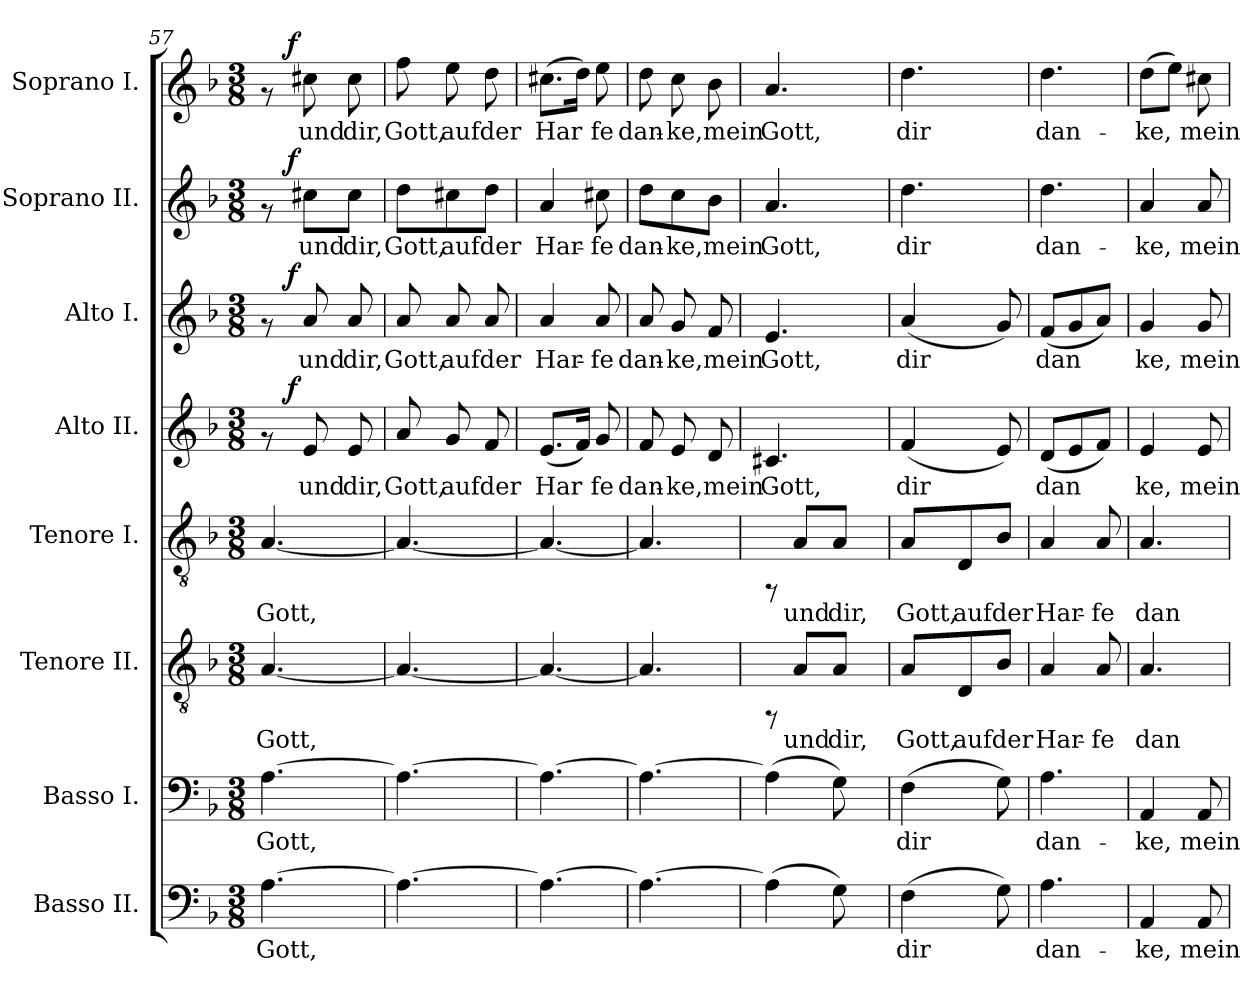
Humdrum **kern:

**kern	**text	**kern	**text	**kern	**text	**kern	**text	**kern	**text	**dynam	**kern	**text	**dynam	**kern	**text	**dynam	**kern	**text	**dynam
*part8	*part8	*part7	*part7	*part6	*part6	*part5	*part5	*part4	*part4	*part4	*part3	*part3	*part3	*part2	*part2	*part2	*part1	*part1	*part1
*staff8	*staff8	*staff7	*staff7	*staff6	*staff6	*staff5	*staff5	*staff4	*staff4	*staff4	*staff3	*staff3	*staff3	*staff2	*staff2	*staff2	*staff1	*staff1	*staff1
*I"Basso II.	*	*I"Basso I.	*	*I"Tenore II.	*	*I"Tenore I.	*	*I"Alto II.	*	*	*I"Alto I.	*	*	*I"Soprano II.	*	*	*I"Soprano I.	*	*
*clefF4	*	*clefF4	*	*clefGv2	*	*clefGv2	*	*clefG2	*	*	*clefG2	*	*	*clefG2	*	*	*clefG2	*	*
*k[b-]	*	*k[b-]	*	*k[b-]	*	*k[b-]	*	*k[b-]	*	*	*k[b-]	*	*	*k[b-]	*	*	*k[b-]	*	*
*F:	*	*F:	*	*F:	*	*F:	*	*F:	*	*	*F:	*	*	*F:	*	*	*F:	*	*
*M3/8	*	*M3/8	*	*M3/8	*	*M3/8	*	*M3/8	*	*	*M3/8	*	*	*M3/8	*	*	*M3/8	*	*
=57	=57	=57	=57	=57	=57	=57	=57	=57	=57	=57	=57	=57	=57	=57	=57	=57	=57	=57	=57
!	!LO:LY:b:cj	!	!LO:LY:b:cj	!	!LO:LY:b:cj	!	!LO:LY:b:cj	!	!	!	!	!	!	!	!	!	!	!	!
*	*	*	*	*	*	*	*	*^	*	*	*^	*	*	*^	*	*	*^	*	*
[>4.A\	Gott,	[>4.A\	Gott,	[<4.A/	Gott,	[<4.A/	Gott,	8rf	16ryy	.	.	8rf	16ryy	.	.	8rf	16ryy	.	.	8rf	16ryy	.	.
.	.	.	.	.	.	.	.	.	64ryy	.	.	.	64ryy	.	.	.	64ryy	.	.	.	64ryy	.	.
!	!	!	!	!	!	!	!	!	!	!	!LO:DY:a	!	!	!	!LO:DY:a	!	!	!	!LO:DY:a	!	!	!	!LO:DY:a
.	.	.	.	.	.	.	.	.	4ryy	.	f	.	4ryy	.	f	.	4ryy	.	f	.	4ryy	.	f
!	!	!	!	!	!	!	!	!	!	!LO:LY:b:cj	!	!	!	!LO:LY:b:cj	!	!	!	!LO:LY:b:cj	!	!	!	!LO:LY:b:cj	!
.	.	.	.	.	.	.	.	8e/	.	und	.	8a/	.	und	.	8cc#X\L	.	und	.	8cc#X\	.	und	.
!	!	!	!	!	!	!	!	!	!	!LO:LY:b:cj	!	!	!	!LO:LY:b:cj	!	!	!	!LO:LY:b:cj	!	!	!	!LO:LY:b:cj	!
.	.	.	.	.	.	.	.	8e/	.	dir,	.	8a/	.	dir,	.	8cc#\J	.	dir,	.	8cc#\	.	dir,	.
.	.	.	.	.	.	.	.	.	32.ryy	.	.	.	32.ryy	.	.	.	32.ryy	.	.	.	32.ryy	.	.
=58!	=58!	=58!	=58!	=58!	=58!	=58!	=58!	=58!	=58!	=58!	=58!	=58!	=58!	=58!	=58!	=58!	=58!	=58!	=58!	=58!	=58!	=58!	=58!
!	!LO:LY:b:cj	!	!LO:LY:b:cj	!	!LO:LY:b:cj	!	!LO:LY:b:cj	!	!	!LO:LY:b:cj	!	!	!	!LO:LY:b:cj	!	!	!	!LO:LY:b:cj	!	!	!	!LO:LY:b:cj	!
*	*	*	*	*	*	*	*	*v	*v	*	*	*	*	*	*	*v	*v	*	*	*v	*v	*	*
*	*	*	*	*	*	*	*	*	*	*	*v	*v	*	*	*	*	*	*	*	*
4.A\_>	.	4.A\_>	.	4.A/_<	.	4.A/_<	.	8a/	Gott,	.	8a/	Gott,	.	8dd\L	Gott,	.	8ff\	Gott,	.
!	!	!	!	!	!	!	!	!	!LO:LY:b:cj	!	!	!LO:LY:b:cj	!	!	!LO:LY:b:cj	!	!	!LO:LY:b:cj	!
.	.	.	.	.	.	.	.	8g/	auf	.	8a/	auf	.	8cc#X\	auf	.	8ee\	auf	.
!	!	!	!	!	!	!	!	!	!LO:LY:b:cj	!	!	!LO:LY:b:cj	!	!	!LO:LY:b:cj	!	!	!LO:LY:b:cj	!
.	.	.	.	.	.	.	.	8f/	der	.	8a/	der	.	8dd\J	der	.	8dd\	der	.
=59!	=59!	=59!	=59!	=59!	=59!	=59!	=59!	=59!	=59!	=59!	=59!	=59!	=59!	=59!	=59!	=59!	=59!	=59!	=59!
!	!LO:LY:b:cj	!	!LO:LY:b:cj	!	!LO:LY:b:cj	!	!LO:LY:b:cj	!	!LO:LY:b:cj	!	!	!LO:LY:b:cj	!	!	!LO:LY:b:cj	!	!	!LO:LY:b:cj	!
4.A\_>	.	4.A\_>	.	4.A/_<	.	4.A/_<	.	(<8.e/L	Har-	.	4a/	Har-	.	4a/	Har-	.	(>8.cc#X\L	Har-	.
!	!	!	!	!	!	!	!	!	!LO:LY:b:cj	!	!	!	!	!	!	!	!	!LO:LY:b:cj	!
.	.	.	.	.	.	.	.	16f/J)	--	.	.	.	.	.	.	.	16dd\J)	--	.
!	!	!	!	!	!	!	!	!	!LO:LY:b:cj	!	!	!LO:LY:b:cj	!	!	!LO:LY:b:cj	!	!	!LO:LY:b:cj	!
.	.	.	.	.	.	.	.	8g/	-fe	.	8a/	-fe	.	8cc#X\	-fe	.	8ee\	-fe	.
=60!	=60!	=60!	=60!	=60!	=60!	=60!	=60!	=60!	=60!	=60!	=60!	=60!	=60!	=60!	=60!	=60!	=60!	=60!	=60!
!	!LO:LY:b:cj	!	!LO:LY:b:cj	!	!LO:LY:b:cj	!	!LO:LY:b:cj	!	!LO:LY:b:cj	!	!	!LO:LY:b:cj	!	!	!LO:LY:b:cj	!	!	!LO:LY:b:cj	!
4.A\_>	.	4.A\_>	.	4.A/]	.	4.A/]	.	8f/	dan-	.	8a/	dan-	.	8dd\L	dan-	.	8dd\	dan-	.
!	!	!	!	!	!	!	!	!	!LO:LY:b:cj	!	!	!LO:LY:b:cj	!	!	!LO:LY:b:cj	!	!	!LO:LY:b:cj	!
.	.	.	.	.	.	.	.	8e/	-ke,	.	8g/	-ke,	.	8cc\	-ke,	.	8cc\	-ke,	.
!	!	!	!	!	!	!	!	!	!LO:LY:b:cj	!	!	!LO:LY:b:cj	!	!	!LO:LY:b:cj	!	!	!LO:LY:b:cj	!
.	.	.	.	.	.	.	.	8d/	mein	.	8f/	mein	.	8b-\J	mein	.	8b-\	mein	.
=61!	=61!	=61!	=61!	=61!	=61!	=61!	=61!	=61!	=61!	=61!	=61!	=61!	=61!	=61!	=61!	=61!	=61!	=61!	=61!
!	!LO:LY:b:cj	!	!LO:LY:b:cj	!	!	!	!	!	!LO:LY:b:cj	!	!	!LO:LY:b:cj	!	!	!LO:LY:b:cj	!	!	!LO:LY:b:cj	!
(>4A\]	.	(>4A\]	.	8rFF	.	8rFF	.	4.c#X/	Gott,	.	4.e/	Gott,	.	4.a/	Gott,	.	4.a/	Gott,	.
!	!	!	!	!	!LO:LY:b:cj	!	!LO:LY:b:cj	!	!	!	!	!	!	!	!	!	!	!	!
.	.	.	.	8A/L	und	8A/L	und	.	.	.	.	.	.	.	.	.	.	.	.
!	!LO:LY:b:cj	!	!LO:LY:b:cj	!	!LO:LY:b:cj	!	!LO:LY:b:cj	!	!	!	!	!	!	!	!	!	!	!	!
8G\)	.	8G\)	.	8A/J	dir,	8A/J	dir,	.	.	.	.	.	.	.	.	.	.	.	.
=62!	=62!	=62!	=62!	=62!	=62!	=62!	=62!	=62!	=62!	=62!	=62!	=62!	=62!	=62!	=62!	=62!	=62!	=62!	=62!
!	!LO:LY:b:cj	!	!LO:LY:b:cj	!	!LO:LY:b:cj	!	!LO:LY:b:cj	!	!LO:LY:b:cj	!	!	!LO:LY:b:cj	!	!	!LO:LY:b:cj	!	!	!LO:LY:b:cj	!
(>4F\	dir	(>4F\	dir	8A/L	Gott,	8A/L	Gott,	(<4f/	dir	.	(<4a/	dir	.	4.dd\	dir	.	4.dd\	dir	.
!	!	!	!	!	!LO:LY:b:cj	!	!LO:LY:b:cj	!	!	!	!	!	!	!	!	!	!	!	!
.	.	.	.	8D/	auf	8D/	auf	.	.	.	.	.	.	.	.	.	.	.	.
!	!LO:LY:b:cj	!	!LO:LY:b:cj	!	!LO:LY:b:cj	!	!LO:LY:b:cj	!	!LO:LY:b:cj	!	!	!LO:LY:b:cj	!	!	!	!	!	!	!
8G\)	.	8G\)	.	8B-/J	der	8B-/J	der	8e/)	.	.	8g/)	.	.	.	.	.	.	.	.
=63!	=63!	=63!	=63!	=63!	=63!	=63!	=63!	=63!	=63!	=63!	=63!	=63!	=63!	=63!	=63!	=63!	=63!	=63!	=63!
!	!LO:LY:b:cj	!	!LO:LY:b:cj	!	!LO:LY:b:cj	!	!LO:LY:b:cj	!	!LO:LY:b:cj	!	!	!LO:LY:b:cj	!	!	!LO:LY:b:cj	!	!	!LO:LY:b:cj	!
4.A\	dan-	4.A\	dan-	4A/	Har-	4A/	Har-	(<8d/L	dan-	.	(<8f/L	dan-	.	4.dd\	dan-	.	4.dd\	dan-	.
!	!	!	!	!	!	!	!	!	!LO:LY:b:cj	!	!	!LO:LY:b:cj	!	!	!	!	!	!	!
.	.	.	.	.	.	.	.	8e/	--	.	8g/	--	.	.	.	.	.	.	.
!	!	!	!	!	!LO:LY:b:cj	!	!LO:LY:b:cj	!	!LO:LY:b:cj	!	!	!LO:LY:b:cj	!	!	!	!	!	!	!
.	.	.	.	8A/	-fe	8A/	-fe	8f/J)	--	.	8a/J)	--	.	.	.	.	.	.	.
=64!	=64!	=64!	=64!	=64!	=64!	=64!	=64!	=64!	=64!	=64!	=64!	=64!	=64!	=64!	=64!	=64!	=64!	=64!	=64!
!	!LO:LY:b:cj	!	!LO:LY:b:cj	!	!LO:LY:b:cj	!	!LO:LY:b:cj	!	!LO:LY:b:cj	!	!	!LO:LY:b:cj	!	!	!LO:LY:b:cj	!	!	!LO:LY:b:cj	!
4AA/	-ke,	4AA/	-ke,	4.A/	dan-	4.A/	dan-	4e/	-ke,	.	4g/	-ke,	.	4a/	-ke,	.	(>8dd\L	-ke,	.
!	!	!	!	!	!	!	!	!	!	!	!	!	!	!	!	!	!	!LO:LY:b:cj	!
.	.	.	.	.	.	.	.	.	.	.	.	.	.	.	.	.	8ee\J)	.	.
!	!LO:LY:b:cj	!	!LO:LY:b:cj	!	!	!	!	!	!LO:LY:b:cj	!	!	!LO:LY:b:cj	!	!	!LO:LY:b:cj	!	!	!LO:LY:b:cj	!
8AA/	mein	8AA/	mein	.	.	.	.	8e/	mein	.	8g/	mein	.	8a/	mein	.	8cc#X\	mein	.
=!	=!	=!	=!	=!	=!	=!	=!	=!	=!	=!	=!	=!	=!	=!	=!	=!	=!	=!	=!
*-	*-	*-	*-	*-	*-	*-	*-	*-	*-	*-	*-	*-	*-	*-	*-	*-	*-	*-	*-
